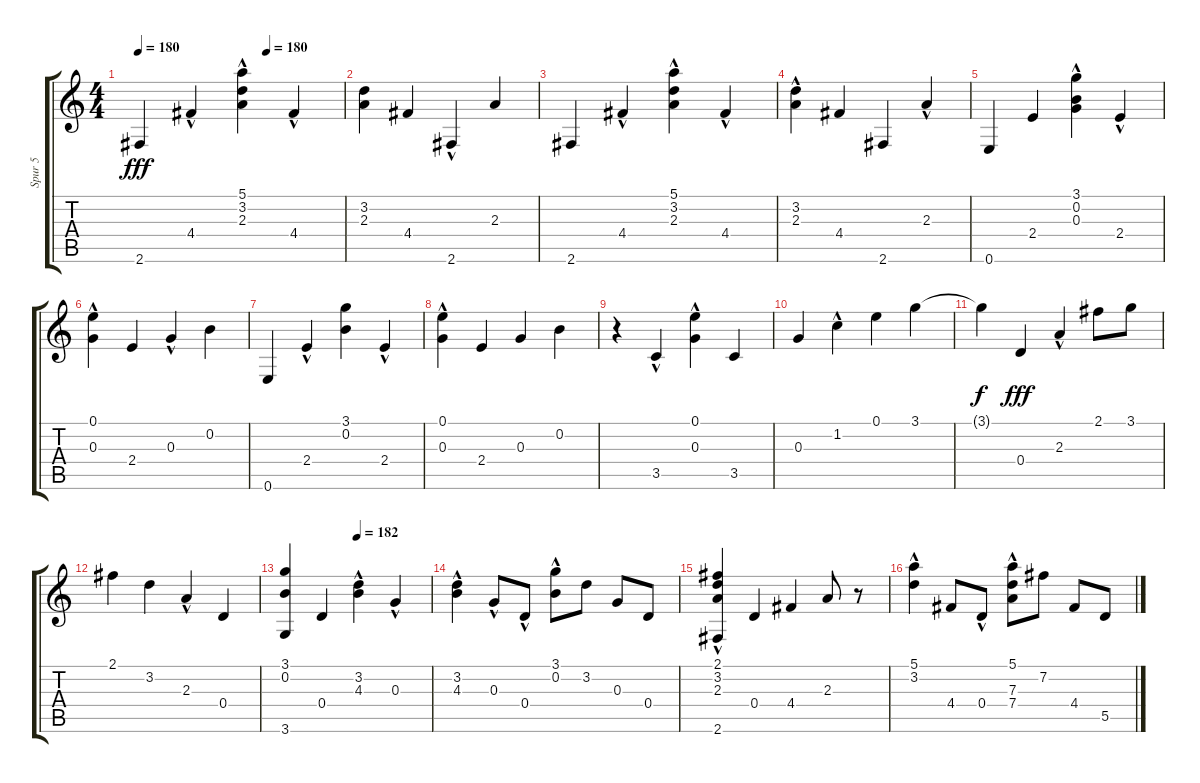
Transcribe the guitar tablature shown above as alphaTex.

\track ("Spur 5" "Spur 5") {instrument acousticguitarsteel}
\staff {score tabs}
\tuning (E4 B3 G3 D3 A2 E2) {hide}
\ts (4 4)
\tempo 180
\tempo (180 0.625)
\clef g2
\ks c
2.6.4{dy fff} 4.4{hac}.4 (5.1 3.2{hac} 2.3{hac}).4 4.4{hac}.4 |
(3.2 2.3).4 4.4.4 2.6{hac}.4 2.3.4 |
2.6.4 4.4{hac}.4 (5.1 3.2{hac} 2.3{hac}).4 4.4{hac}.4 |
(3.2{hac} 2.3).4 4.4.4 2.6.4 2.3{hac}.4 |
0.6.4 2.4.4 (3.1 0.2{hac} 0.3).4 2.4{hac}.4 |
(0.1 0.3{hac}).4 2.4.4 0.3{hac}.4 0.2.4 |
0.6.4 2.4{hac}.4 (3.1 0.2).4 2.4{hac}.4 |
(0.1{hac} 0.3).4 2.4.4 0.3.4 0.2.4 |
r.4 3.5{hac}.4 (0.1{hac} 0.3{hac}).4 3.5.4 |
0.3.4 1.2{hac}.4 0.1.4 3.1.4 |
3.1{t}.4{dy f} 0.4.4{dy fff} 2.3{hac}.4 2.1.8 3.1.8 |
2.1.4 3.2.4 2.3{hac}.4 0.4.4 |
\tempo (182 0.5)
(3.1 0.2 3.6).4 0.4.4 (3.2{hac} 4.3).4 0.3{hac}.4 |
(3.2{hac} 4.3{hac}).4 0.3{hac}.8 0.4{hac}.8 (3.1 0.2{hac}).8 3.2.8 0.3.8 0.4.8 |
(2.1 3.2{hac} 2.3 2.6).4 0.4.4 4.4.4 2.3.8 r.8 |
(5.1{hac} 3.2{hac}).4 4.4.8 0.4{hac}.8 (5.1 7.3 7.4{hac}).8 7.2.8 4.4.8 5.5.8
